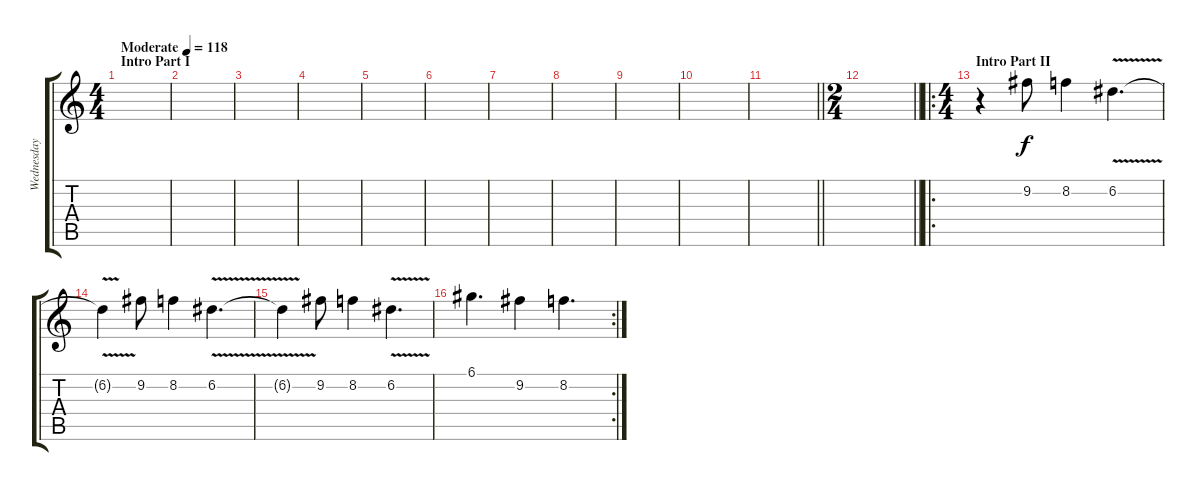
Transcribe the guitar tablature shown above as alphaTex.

\track ("Wednesday 13/Lead" "Wednesday ") {instrument distortionguitar}
\staff {score tabs}
\tuning (D4 A3 F3 C3 G2 C2) {hide}
\ts (4 4)
\section ("" "Intro Part I")
\tempo (118 "Moderate")
\clef g2
\ks c
|
|
|
|
|
|
|
|
|
|
\barLineRight lightlight
|
\ts (2 4)
\barLineRight lightlight
|
\ro
\ts (4 4)
\section ("" "Intro Part II")
r.4 9.2.8 8.2.4 6.2{v}.4{d} |
6.2{t}.4 9.2.8 8.2.4 6.2{v}.4{d} |
6.2{t}.4 9.2.8 8.2.4 6.2{v}.4{d} |
\rc 2
6.1.4{d} 9.2.4 8.2.4{d}
